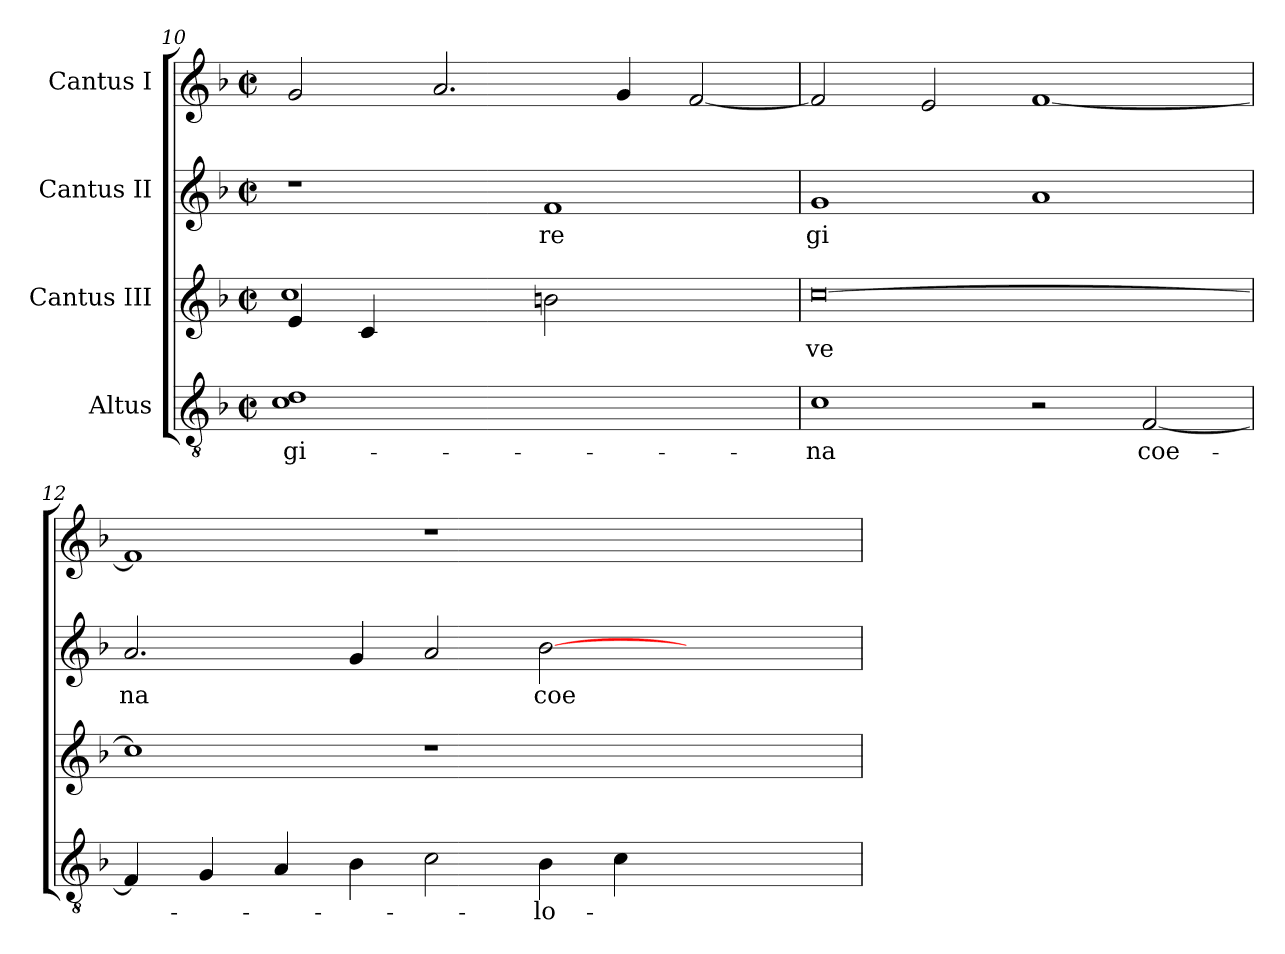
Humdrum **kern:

**kern	**text	**kern	**text	**kern	**text	**kern
*part4	*part4	*part3	*part3	*part2	*part2	*part1
*staff4	*staff4	*staff3	*staff3	*staff2	*staff2	*staff1
*I"Altus	*	*I"Cantus III	*	*I"Cantus II	*	*I"Cantus I
*clefGv2	*	*clefG2	*	*clefG2	*	*clefG2
*k[b-]	*	*k[b-]	*	*k[b-]	*	*k[b-]
*F:	*	*F:	*	*F:	*	*F:
*M2/2	*	*M2/2	*	*M2/2	*	*M2/2
*met(c|)	*	*met(c|)	*	*met(c|)	*	*met(c|)
=10	=10	=10	=10	=10	=10	=10
!	!LO:LY:b:cj	!	!	!	!	!
*	*	*^	*	*	*	*
1c 1d	-gi-	4e/	1cc	.	1r	.	2g/
.	.	4c/	.	.	.	.	.
.	.	2ryy	.	.	.	.	2.a/
!	!	!	!	!	!	!LO:LY:b:cj	!
1ryy	.	1ryy	2b\	.	1f	re	.
.	.	.	.	.	.	.	4g/
.	.	.	2ryy	.	.	.	[<2f/
=11	=11	=11	=11	=11	=11	=11	=11
!	!LO:LY:b:cj	!	!	!LO:LY:b:cj	!	!LO:LY:b:cj	!
*	*	*v	*v	*	*	*	*
1c	-na	[>0cc	ve	1g	gi	2f/]
.	.	.	.	.	.	2e/
2r	.	.	.	1a	.	[<1f
!	!LO:LY:b	!	!	!	!	!
[<2F/	coe-	.	.	.	.	.
=12	=12	=12	=12	=12	=12	=12
!	!	!	!	!	!LO:LY:b:cj	!
4F/]	.	1cc]	.	2.a/	na	1f]
4G/	.	.	.	.	.	.
4A/	.	.	.	.	.	.
4B-\	.	.	.	4g/	.	.
!	!	!LO:N:vis=1	!	!	!	!LO:N:vis=1
2c\	.	0r	.	2a/	.	0r
!	!LO:LY:b:cj	!	!	!	!LO:LY:b	!
4B-\	-lo-	.	.	[>2b-\	coe	.
4c\	.	.	.	.	.	.
1ryy	.	.	.	1ryy	.	.
=	=	=	=	=	=	=
*-	*-	*-	*-	*-	*-	*-
